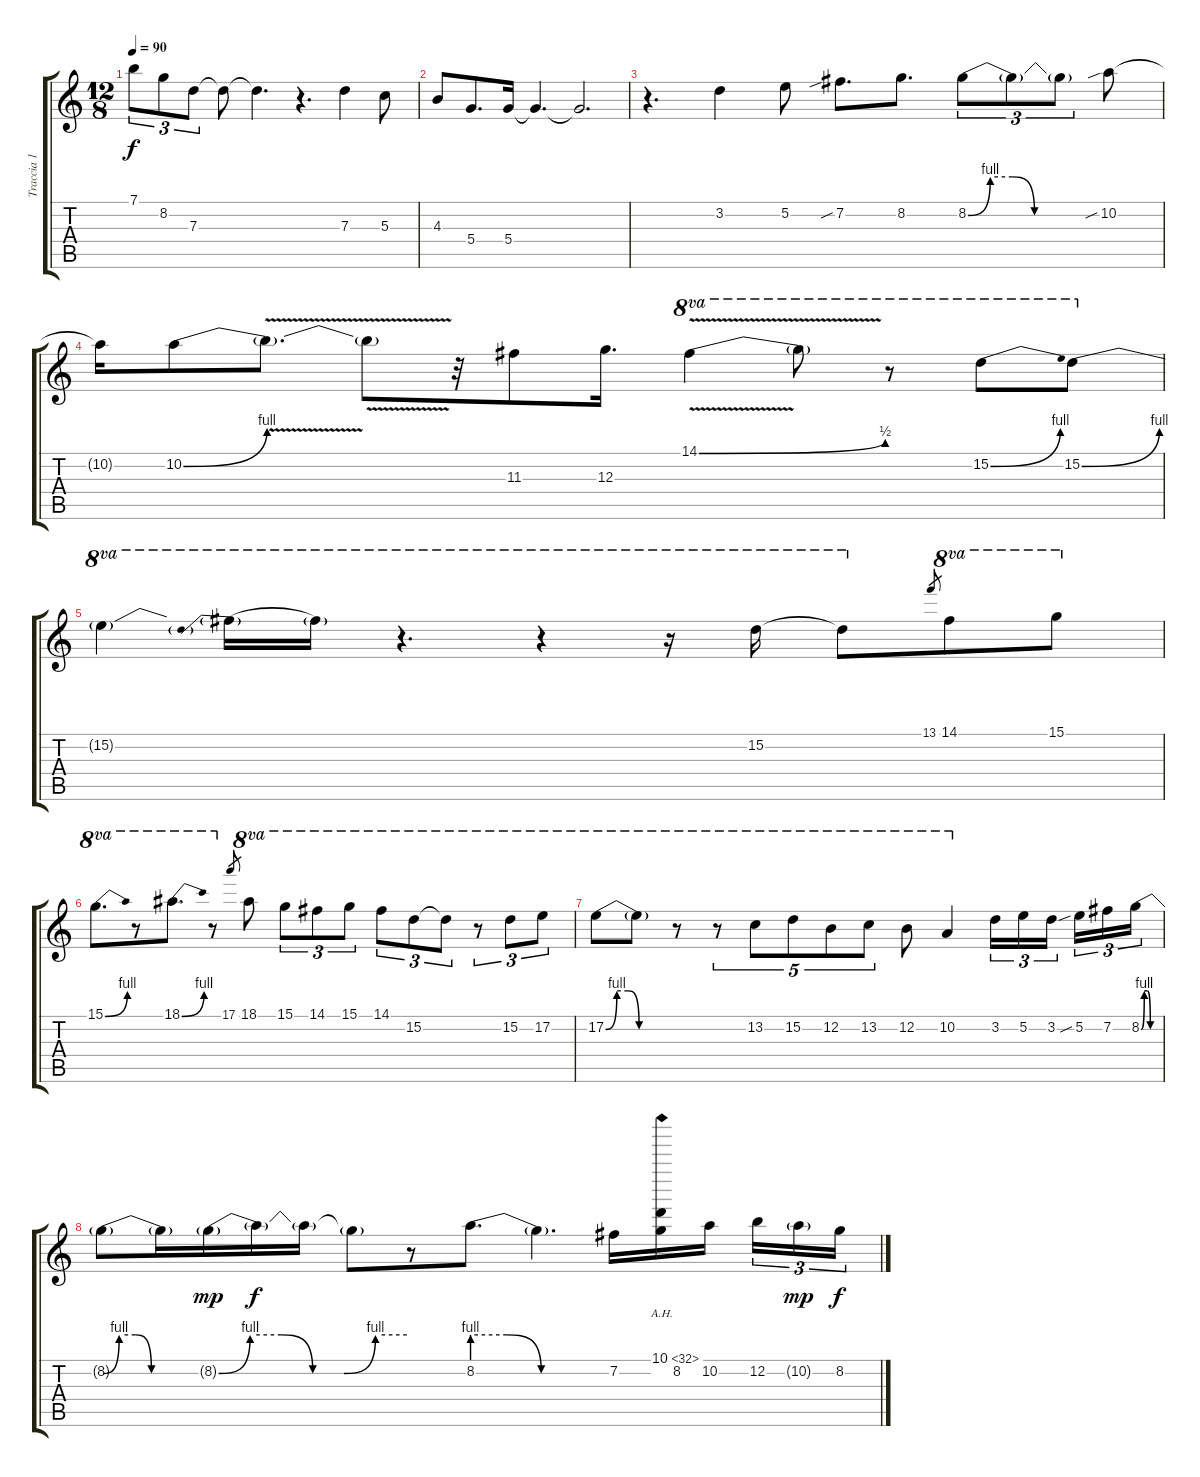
\track ("Traccia 1" "Traccia 1") {instrument overdrivenguitar}
\staff {score tabs}
\tuning (E4 B3 G3 D3 A2 E2) {hide}
\ts (12 8)
\tempo 90
\clef g2
\ks c
7.1.8{tu (3 2) dy f} 8.2.8{tu (3 2)} 7.3.8{tu (3 2)} 7.3{t}.8 7.3{t}.4{d} r.4{d} 7.3.4 5.3.8 |
4.3.8 5.4.8{d} 5.4.16 5.4{t}.4{d} 5.4{t}.2{d} |
r.4{d} 3.2.4 5.2.8 7.2{sib}.8{d} 8.2.8{d} 8.2{be (custom 0 0 10 4 20 4 30 0 60 0)}.8{tu (3 2)} 8.2{t}.8{tu (3 2)} 8.2{t}.8{tu (3 2)} 10.2{sib}.8 |
10.2{t}.16 10.2{be (bend 0 0 60 4)}.8 10.2{v t}.8{d} 10.2{v t}.8 r.32 11.3.8 12.3.16{d} 14.1{be (bend 0 0 60 2) v}.4{ot 8va} 14.1{t}.8{ot 8va} r.8{ot 8va} 15.2{be (bend 0 0 60 4)}.8{ot 8va} 15.2{be (bend 0 0 60 4)}.8{ot 8va} |
15.2{t}.4{ot 8va} 15.2{be (prebend 0 8 60 8) t}.16{ot 8va} 15.2{t}.16{ot 8va} r.4{d ot 8va} r.4{ot 8va} r.16{ot 8va} 15.2.16{ot 8va} 15.2{t}.8{ot 8va} 13.1.8{gr} 14.1.8{ot 8va} 15.1.8{ot 8va} |
15.1{be (bend 0 0 60 4)}.8{d ot 8va} r.8{ot 8va} 18.1{be (bend 0 0 60 4)}.8{d ot 8va} r.8{ot 8va} 17.1.8{gr} 18.1.8{ot 8va} 15.1.8{tu (3 2) ot 8va} 14.1.8{tu (3 2) ot 8va} 15.1.8{tu (3 2) ot 8va} 14.1.8{tu (3 2) ot 8va} 15.2.8{tu (3 2) ot 8va} 15.2{t}.8{tu (3 2) ot 8va} r.8{tu (3 2) ot 8va} 15.2.8{tu (3 2) ot 8va} 17.2.8{tu (3 2) ot 8va} |
17.2{be (custom 0 0 10 4 20 4 30 0 60 0)}.8{ot 8va} 17.2{t}.8{ot 8va} r.8{ot 8va} r.8{tu (5 4) ot 8va} 13.2.8{tu (5 4) ot 8va} 15.2.8{tu (5 4) ot 8va} 12.2.8{tu (5 4) ot 8va} 13.2.8{tu (5 4) ot 8va} 12.2.8{ot 8va} 10.2.4{ot 8va} 3.2.16{tu (3 2)} 5.2.16{tu (3 2)} 3.2.16{tu (3 2) beam splitsecondary} 5.2{sib}.16{tu (3 2)} 7.2.16{tu (3 2)} 8.2{be (custom 0 0 10 4 20 4 30 0 60 0)}.16{tu (3 2)} |
8.2{be (custom 0 0 10 4 20 4 30 0 60 0) t}.8 8.2{t}.16 8.2{be (custom 0 0 10 4 20 4 30 0 40 0 50 4 60 4) g}.16{dy mp} 8.2{t}.16{dy f} 8.2{t}.16 8.2{t}.8 r.8 8.2{be (custom 0 4 15 4 30 0 60 0)}.8{d} 8.2{t}.4{d} 7.2.16 (10.1{ah 22} 8.2).16 10.2.16{beam splitsecondary} 12.2.16{tu (3 2)} 10.2{g}.16{tu (3 2) dy mp} 8.2.16{tu (3 2) dy f}
